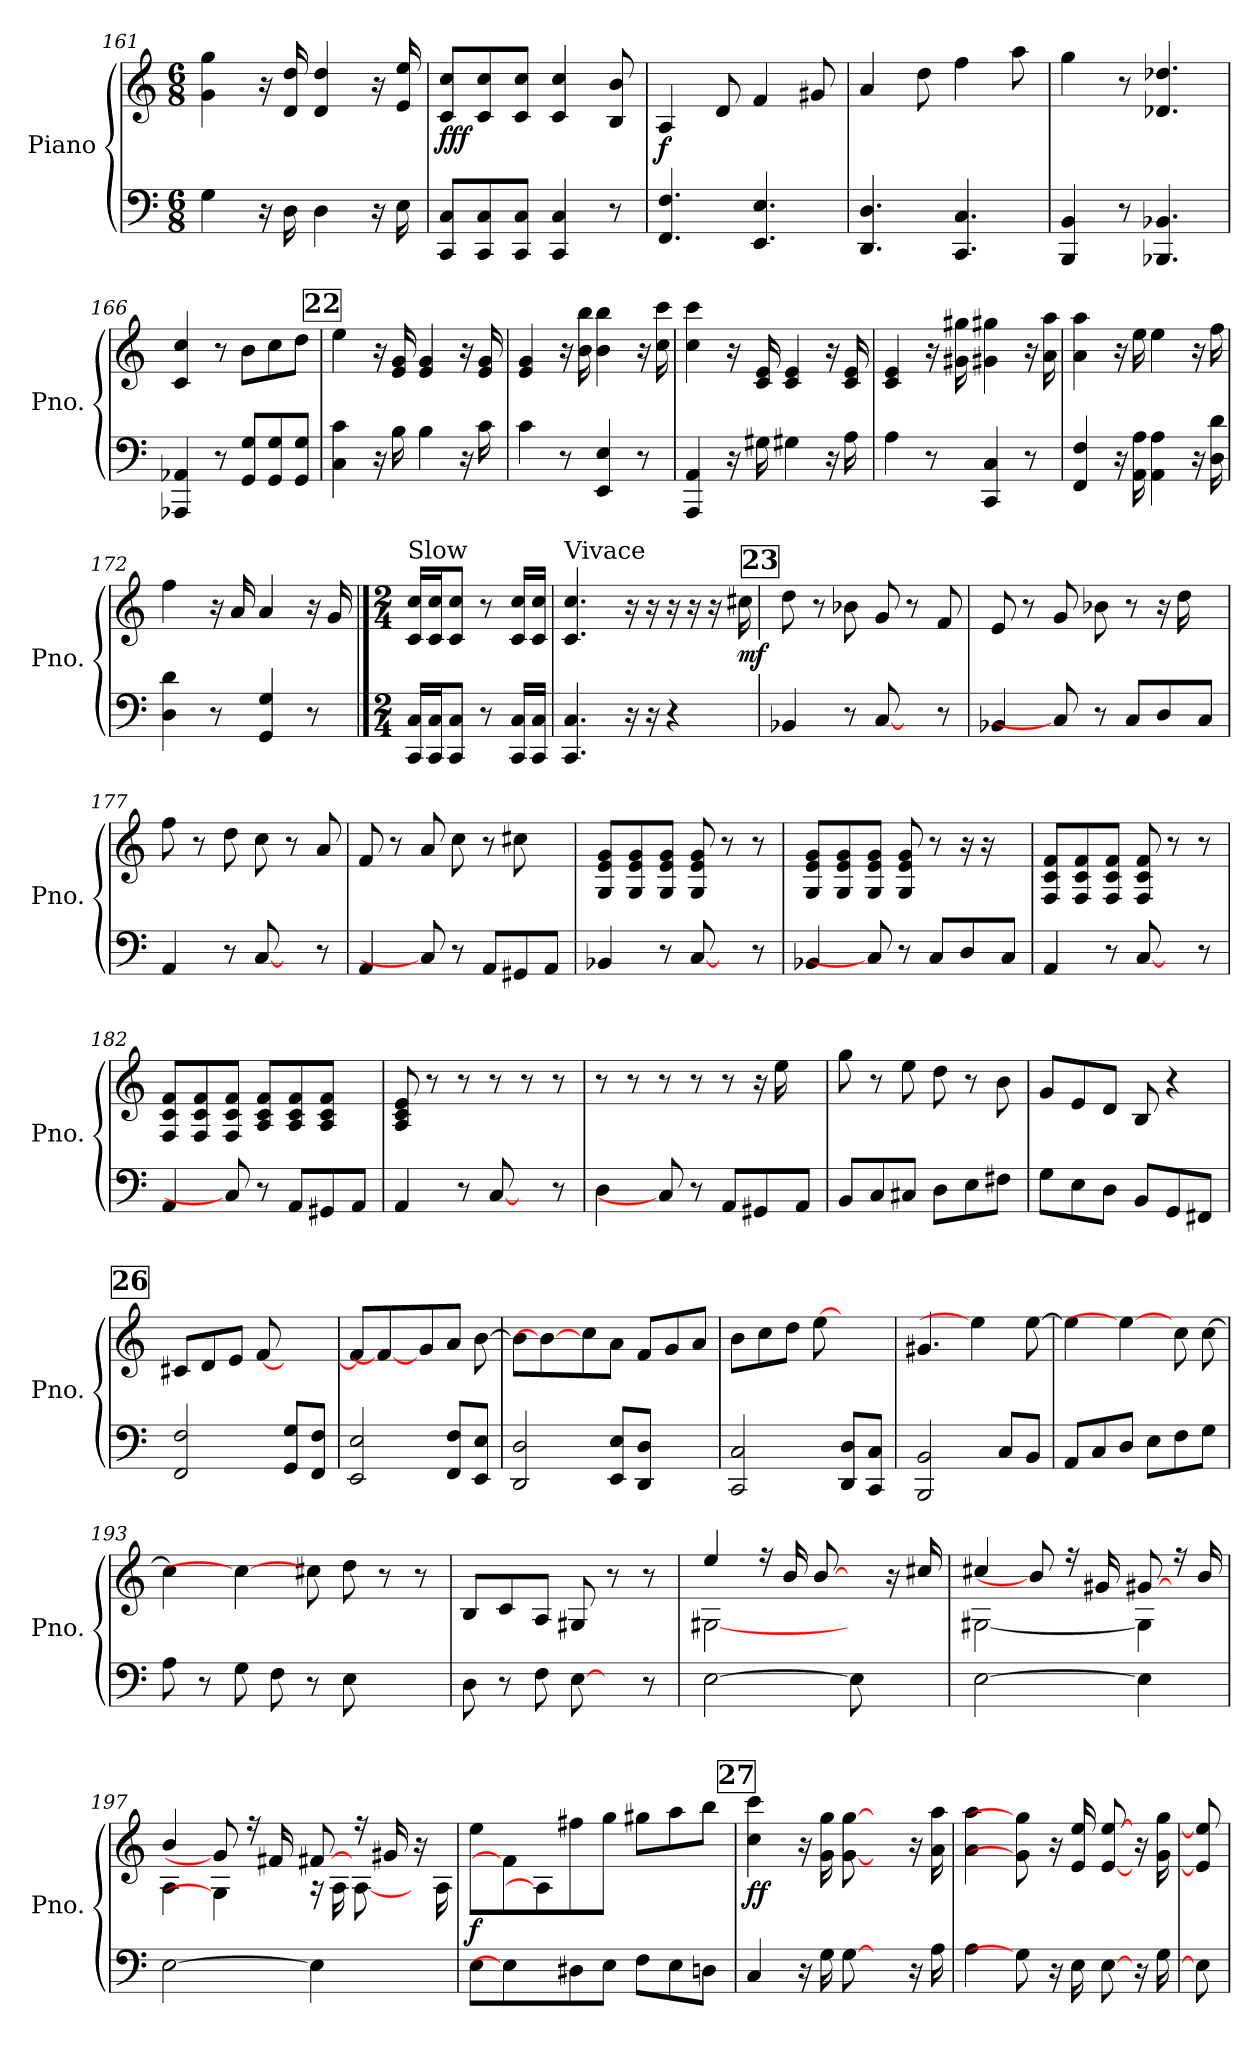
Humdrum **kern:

**kern	**kern	**dynam
*part1	*part1	*part1
*staff2	*staff1	*staff1/2
*I"Piano	*	*
*I'Pno.	*	*
*clefF4	*clefG2	*
*k[]	*k[]	*
*C:	*C:	*
*M6/8	*M6/8	*
=161	=161	=161
4G\	4g\ 4gg\	.
16r	16r	.
16D\	16d/ 16dd/	.
4D\	4d/ 4dd/	.
16r	16r	.
16E\	16e/ 16ee/	.
!!LO:PB:g=z
=162	=162	=162
!	!	!LO:DY:b
8CC/ 8C/L	8c/ 8cc/L	fff
8CC/ 8C/	8c/ 8cc/	.
8CC/ 8C/J	8c/ 8cc/J	.
4CC/ 4C/	4c/ 4cc/	.
8r	8B/ 8b/	.
=163	=163	=163
!	!	!LO:DY:b
4.FF/ 4.F/	4A/	f
.	8d/	.
4.EE/ 4.E/	4f/	.
.	8g#X/	.
=164	=164	=164
4.DD/ 4.D/	4a/	.
.	8dd\	.
4.CC/ 4.C/	4ff\	.
.	8aa\	.
=165	=165	=165
4BBB/ 4BB/	4gg\	.
8r	8r	.
4.BBB-X/ 4.BB-X/	4.d-X/ 4.dd-X/	.
=166	=166	=166
4AAA-X/ 4AA-X/	4c/ 4cc/	.
8r	8r	.
8GG/ 8G/L	8b\L	.
8GG/ 8G/	8cc\	.
8GG/ 8G/J	8dd\J	.
!!LO:REH:place=s1:a:t=22
=167	=167	=167
4C\ 4c\	4ee\	.
16r	16r	.
16B\	16e/ 16g/	.
4B\	4e/ 4g/	.
16r	16r	.
16c\	16e/ 16g/	.
=168	=168	=168
4c\	4e/ 4g/	.
8r	16r	.
.	16b\ 16bb\	.
4EE/ 4E/	4b\ 4bb\	.
8r	16r	.
.	16cc\ 16ccc\	.
!!LO:LB:g=z
=169	=169	=169
4AAA/ 4AA/	4cc\ 4ccc\	.
16r	16r	.
16G#X\	16c/ 16e/	.
4G#X\	4c/ 4e/	.
16r	16r	.
16A\	16c/ 16e/	.
=170	=170	=170
4A\	4c/ 4e/	.
8r	16r	.
.	16g#X\ 16gg#X\	.
4CC/ 4C/	4g#X\ 4gg#X\	.
8r	16r	.
.	16a\ 16aa\	.
=171	=171	=171
4FF/ 4F/	4a\ 4aa\	.
16r	16r	.
16AA\ 16A\	16ee\	.
4AA\ 4A\	4ee\	.
16r	16r	.
16D\ 16d\	16ff\	.
=172	=172	=172
4D\ 4d\	4ff\	.
8r	16r	.
.	16a/	.
4GG/ 4G/	4a/	.
8r	16r	.
.	16g/	.
==173	==173	==173
*M2/4	*M2/4	*
!	!LO:TX:a:t=Slow	!
16CC/ 16C/LL	16c/ 16cc/LL	.
16CC/ 16C/J	16c/ 16cc/J	.
8CC/ 8C/J	8c/ 8cc/J	.
8r	8r	.
16CC/ 16C/LL	16c/ 16cc/LL	.
16CC/ 16C/JJ	16c/ 16cc/JJ	.
!!LO:LB:g=z
=174	=174	=174
!	!LO:TX:a:t=Vivace	!
4.CC/ 4.C/	4.c/ 4.cc/	.
16r	16r	.
16r	16r	.
4r	16r	.
.	16r	.
.	16r	.
!	!	!LO:DY:b
.	16cc#X\	mf
!!LO:REH:place=s1:a:t=23
=175	=175	=175
4BB-X/	8dd\	.
.	8r	.
8r	8b-X\	.
[8C/	8g/	.
8ryy	8r	.
8r	8f/	.
=176	=176	=176
4BB-X/	8e/	.
.	8r	.
8C/]	8g/	.
8r	8b-X\	.
8C/L	8r	.
8D/	16r	.
.	16dd\	.
8C/J	8ryy	.
=177	=177	=177
4AA/	8ff\	.
.	8r	.
8r	8dd\	.
[8C/	8cc\	.
8ryy	8r	.
8r	8a/	.
=178	=178	=178
4AA/	8f/	.
.	8r	.
8C/]	8a/	.
8r	8cc\	.
8AA/L	8r	.
8GG#X/	8cc#X\	.
8AA/J	8ryy	.
!!LO:LB:g=z
=179	=179	=179
4BB-X/	8G/ 8e/ 8g/L	.
.	8G/ 8e/ 8g/	.
8r	8G/ 8e/ 8g/J	.
[8C/	8G/ 8e/ 8g/	.
8ryy	8r	.
8r	8r	.
=180	=180	=180
4BB-X/	8G/ 8e/ 8g/L	.
.	8G/ 8e/ 8g/	.
8C/]	8G/ 8e/ 8g/J	.
8r	8G/ 8e/ 8g/	.
8C/L	8r	.
8D/	16r	.
.	16r	.
8C/J	8ryy	.
=181	=181	=181
4AA/	8F/ 8c/ 8f/L	.
.	8F/ 8c/ 8f/	.
8r	8F/ 8c/ 8f/J	.
[8C/	8F/ 8c/ 8f/	.
8ryy	8r	.
8r	8r	.
=182	=182	=182
4AA/	8F/ 8c/ 8f/L	.
.	8F/ 8c/ 8f/	.
8C/]	8F/ 8c/ 8f/J	.
8r	8A/ 8c/ 8f/L	.
8AA/L	8A/ 8c/ 8f/	.
8GG#X/	8A/ 8c/ 8f/J	.
8AA/J	8ryy	.
=183	=183	=183
4AA/	8A/ 8c/ 8e/	.
.	8r	.
8r	8r	.
[8C/	8r	.
8ryy	8r	.
8r	8r	.
!!LO:LB:g=z
=184	=184	=184
4D\	8r	.
.	8r	.
8C/]	8r	.
8r	8r	.
8AA/L	8r	.
8GG#X/	16r	.
.	16ee\	.
8AA/J	8ryy	.
=185	=185	=185
8BB/L	8gg\	.
8C/	8r	.
8C#X/J	8ee\	.
8D\L	8dd\	.
8E\	8r	.
8F#X\J	8b\	.
=186	=186	=186
8G\L	8g/L	.
8E\	8e/	.
8D\J	8d/J	.
8BB/L	8B/	.
8GG/	4r	.
8FF#X/J	.	.
!!LO:REH:place=s1:a:t=26
=187	=187	=187
2FF/ 2F/	8c#X/L	.
.	8d/	.
.	8e/J	.
.	[8f/	.
8GG/ 8G/L	4ryy	.
8FF/ 8F/J	.	.
=188	=188	=188
2EE/ 2E/	8f/L]	.
.	4f/_	.
.	8g/	.
8FF/ 8F/L	8a/J	.
8EE/ 8E/J	[8b\	.
=189	=189	=189
2DD/ 2D/	8b\L]	.
.	4b\_	.
.	8cc\	.
8EE/ 8E/L	8a\J	.
8DD/ 8D/J	8f/L	.
4ryy	8g/	.
.	8a/J	.
!!LO:PB:g=z
=190	=190	=190
2CC/ 2C/	8b\L	.
.	8cc\	.
.	8dd\J	.
.	[8ee\	.
8DD/ 8D/L	4ryy	.
8CC/ 8C/J	.	.
=191	=191	=191
2BBB/ 2BB/	4.g#X/	.
.	4ee\]	.
8C/L	.	.
8BB/J	[8ee\	.
=192	=192	=192
8AA/L	4ee\]	.
8C/	.	.
8D/J	4ee\_	.
8E\L	.	.
8F\	8cc\	.
8G\J	[8cc\	.
=193	=193	=193
8A\	4cc\]	.
8r	.	.
8G\	4cc\_	.
8F\	.	.
8r	8cc#X\	.
8E\	8dd\	.
4ryy	8r	.
.	8r	.
=194	=194	=194
8D\	8B/L	.
8r	8c/	.
8F\	8A/J	.
[8E\	8G#X/	.
8ryy	8r	.
8r	8r	.
=195	=195	=195
*	*^	*
[2E\	4ee/	[2G#X\	.
.	16r	.	.
.	16b/	.	.
.	[8b/	.	.
8E\]	8ryy	4ryy	.
8ryy	16r	.	.
.	16cc#X/	.	.
!!LO:LB:g=z	!!
=196	=196	=196	=196
[2E\	4cc#X/	[2G#X\	.
.	8b/]	.	.
.	16r	.	.
.	16g#X/	.	.
4E\]	[8g#X/	4G#\]	.
.	16r	.	.
.	16b/	.	.
=197	=197	=197	=197
[2E\	4b/	4A\	.
.	8g#/]	4G#\]	.
.	16r	.	.
.	16f#X/	.	.
4E\]	[8f#X/	16r	.
.	.	16A\	.
.	16r	[8A\	.
.	16g#X/	.	.
8ryy	8ryy	16r	.
.	.	16A\	.
=198	=198	=198	=198
!	!	!	!LO:DY:b
*	*v	*v	*
8E\L	8ee\L	f
4E\]	8f#/]	.
.	8A\]	.
8D#X\	8ff#X\	.
8E\J	8gg\J	.
8F\L	8gg#X\L	.
8E\	8aa\	.
8Dn\J	8bb\J	.
!!LO:REH:place=s1:a:t=27
=199	=199	=199
!	!	!LO:DY:b
4C/	4cc\ 4ccc\	ff
16r	16r	.
16G\	16g\ 16gg\	.
[8G\	[8g\ [8gg\	.
8ryy	8ryy	.
16r	16r	.
16A\	16a\ 16aa\	.
=200	=200	=200
4A\	4a\ 4aa\	.
8G\]	8g\] 8gg\]	.
16r	16r	.
16E\	16e/ 16ee/	.
[8E\	[8e/ [8ee/	.
16r	16r	.
16G\	16g\ 16gg\	.
=201	=201	=201
8E\]	8e/] 8ee/]	.
=	=	=
*-	*-	*-
